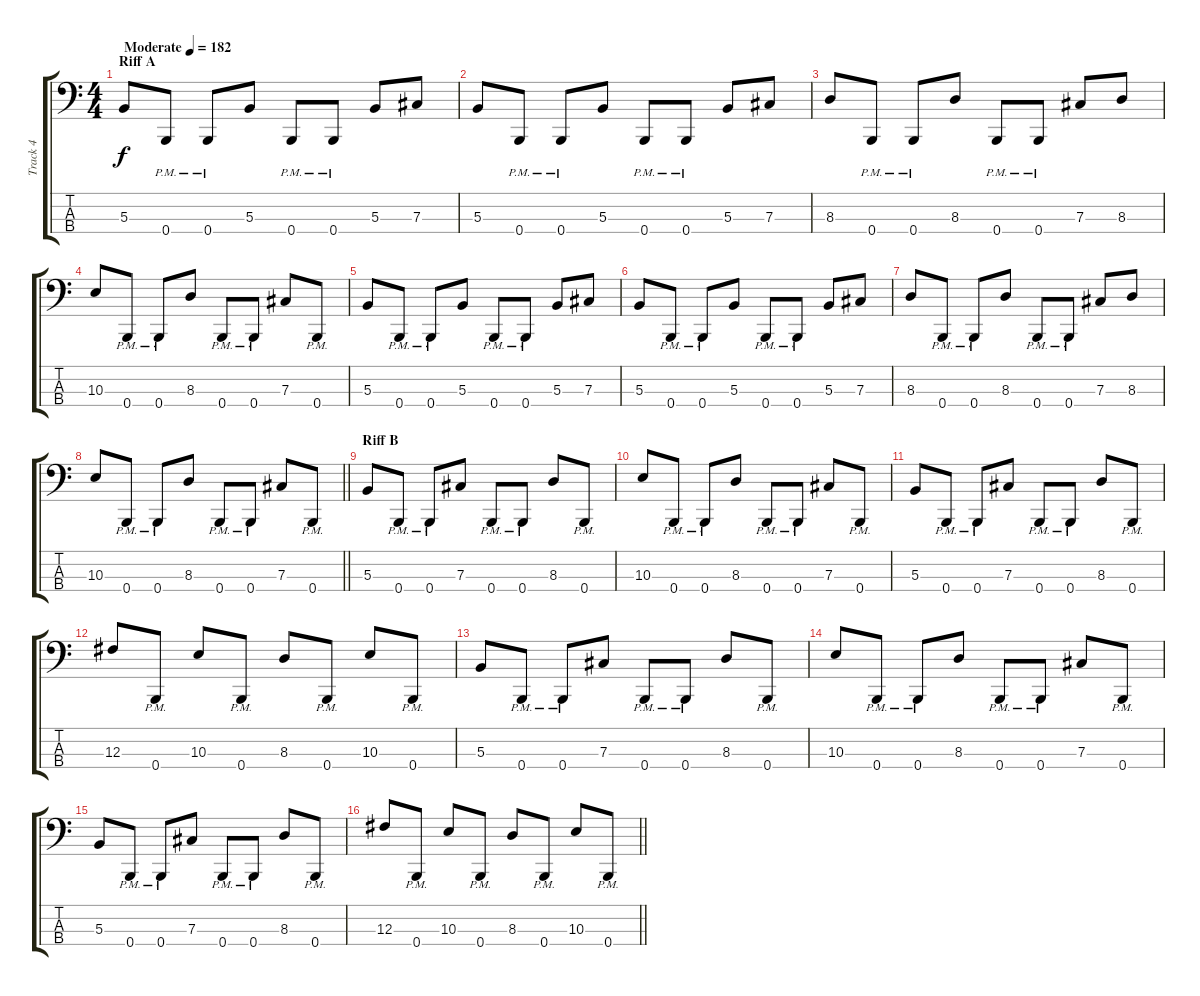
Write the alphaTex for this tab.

\track ("Track 4" "Track 4") {instrument electricbasspick}
\staff {score tabs}
\tuning (E2 B1 Gb1 B0) {hide}
\ts (4 4)
\section ("" "Riff A")
\tempo (182 "Moderate")
\clef f4
\ks c
5.3.8{dy f instrument electricbasspick} 0.4{pm}.8 0.4{pm}.8 5.3.8 0.4{pm}.8 0.4{pm}.8 5.3.8 7.3.8 |
5.3.8 0.4{pm}.8 0.4{pm}.8 5.3.8 0.4{pm}.8 0.4{pm}.8 5.3.8 7.3.8 |
8.3.8 0.4{pm}.8 0.4{pm}.8 8.3.8 0.4{pm}.8 0.4{pm}.8 7.3.8 8.3.8 |
10.3.8 0.4{pm}.8 0.4{pm}.8 8.3.8 0.4{pm}.8 0.4{pm}.8 7.3.8 0.4{pm}.8 |
5.3.8 0.4{pm}.8 0.4{pm}.8 5.3.8 0.4{pm}.8 0.4{pm}.8 5.3.8 7.3.8 |
5.3.8 0.4{pm}.8 0.4{pm}.8 5.3.8 0.4{pm}.8 0.4{pm}.8 5.3.8 7.3.8 |
8.3.8 0.4{pm}.8 0.4{pm}.8 8.3.8 0.4{pm}.8 0.4{pm}.8 7.3.8 8.3.8 |
\barLineRight lightlight
10.3.8 0.4{pm}.8 0.4{pm}.8 8.3.8 0.4{pm}.8 0.4{pm}.8 7.3.8 0.4{pm}.8 |
\section ("" "Riff B")
5.3.8 0.4{pm}.8 0.4{pm}.8 7.3.8 0.4{pm}.8 0.4{pm}.8 8.3.8 0.4{pm}.8 |
10.3.8 0.4{pm}.8 0.4{pm}.8 8.3.8 0.4{pm}.8 0.4{pm}.8 7.3.8 0.4{pm}.8 |
5.3.8 0.4{pm}.8 0.4{pm}.8 7.3.8 0.4{pm}.8 0.4{pm}.8 8.3.8 0.4{pm}.8 |
12.3.8 0.4{pm}.8 10.3.8 0.4{pm}.8 8.3.8 0.4{pm}.8 10.3.8 0.4{pm}.8 |
5.3.8 0.4{pm}.8 0.4{pm}.8 7.3.8 0.4{pm}.8 0.4{pm}.8 8.3.8 0.4{pm}.8 |
10.3.8 0.4{pm}.8 0.4{pm}.8 8.3.8 0.4{pm}.8 0.4{pm}.8 7.3.8 0.4{pm}.8 |
5.3.8 0.4{pm}.8 0.4{pm}.8 7.3.8 0.4{pm}.8 0.4{pm}.8 8.3.8 0.4{pm}.8 |
\barLineRight lightlight
12.3.8 0.4{pm}.8 10.3.8 0.4{pm}.8 8.3.8 0.4{pm}.8 10.3.8 0.4{pm}.8
